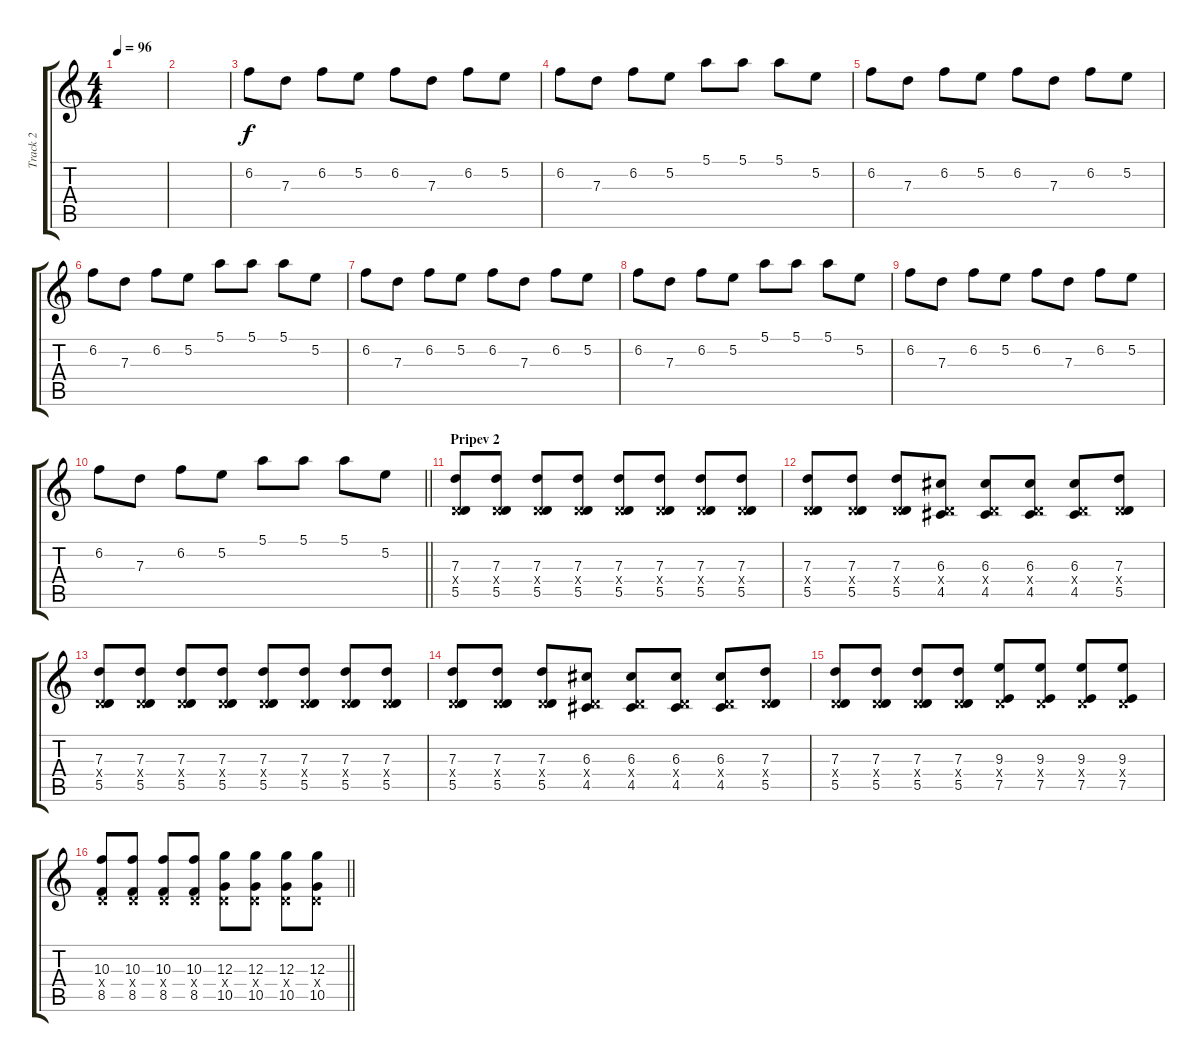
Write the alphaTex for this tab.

\track ("Track 2" "Track 2") {instrument acousticguitarsteel}
\staff {score tabs}
\tuning (E4 B3 G3 D3 A2 E2) {hide}
\ts (4 4)
\tempo 96
\clef g2
\ks c
|
|
6.2.8 7.3.8 6.2.8 5.2.8 6.2.8 7.3.8 6.2.8 5.2.8 |
6.2.8 7.3.8 6.2.8 5.2.8 5.1.8 5.1.8 5.1.8 5.2.8 |
6.2.8 7.3.8 6.2.8 5.2.8 6.2.8 7.3.8 6.2.8 5.2.8 |
6.2.8 7.3.8 6.2.8 5.2.8 5.1.8 5.1.8 5.1.8 5.2.8 |
6.2.8 7.3.8 6.2.8 5.2.8 6.2.8 7.3.8 6.2.8 5.2.8 |
6.2.8 7.3.8 6.2.8 5.2.8 5.1.8 5.1.8 5.1.8 5.2.8 |
6.2.8 7.3.8 6.2.8 5.2.8 6.2.8 7.3.8 6.2.8 5.2.8 |
\barLineRight lightlight
6.2.8 7.3.8 6.2.8 5.2.8 5.1.8 5.1.8 5.1.8 5.2.8 |
\section ("" "Pripev 2")
(7.3 0.4{x} 5.5).8 (7.3 0.4{x} 5.5).8 (7.3 0.4{x} 5.5).8 (7.3 0.4{x} 5.5).8 (7.3 0.4{x} 5.5).8 (7.3 0.4{x} 5.5).8 (7.3 0.4{x} 5.5).8 (7.3 0.4{x} 5.5).8 |
(7.3 0.4{x} 5.5).8 (7.3 0.4{x} 5.5).8 (7.3 0.4{x} 5.5).8 (6.3 0.4{x} 4.5).8 (6.3 0.4{x} 4.5).8 (6.3 0.4{x} 4.5).8 (6.3 0.4{x} 4.5).8 (7.3 0.4{x} 5.5).8 |
(7.3 0.4{x} 5.5).8 (7.3 0.4{x} 5.5).8 (7.3 0.4{x} 5.5).8 (7.3 0.4{x} 5.5).8 (7.3 0.4{x} 5.5).8 (7.3 0.4{x} 5.5).8 (7.3 0.4{x} 5.5).8 (7.3 0.4{x} 5.5).8 |
(7.3 0.4{x} 5.5).8 (7.3 0.4{x} 5.5).8 (7.3 0.4{x} 5.5).8 (6.3 0.4{x} 4.5).8 (6.3 0.4{x} 4.5).8 (6.3 0.4{x} 4.5).8 (6.3 0.4{x} 4.5).8 (7.3 0.4{x} 5.5).8 |
(7.3 0.4{x} 5.5).8 (7.3 0.4{x} 5.5).8 (7.3 0.4{x} 5.5).8 (7.3 0.4{x} 5.5).8 (9.3 0.4{x} 7.5).8 (9.3 0.4{x} 7.5).8 (9.3 0.4{x} 7.5).8 (9.3 0.4{x} 7.5).8 |
\barLineRight lightlight
(10.3 0.4{x} 8.5).8 (10.3 0.4{x} 8.5).8 (10.3 0.4{x} 8.5).8 (10.3 0.4{x} 8.5).8 (12.3 0.4{x} 10.5).8 (12.3 0.4{x} 10.5).8 (12.3 0.4{x} 10.5).8 (12.3 0.4{x} 10.5).8
